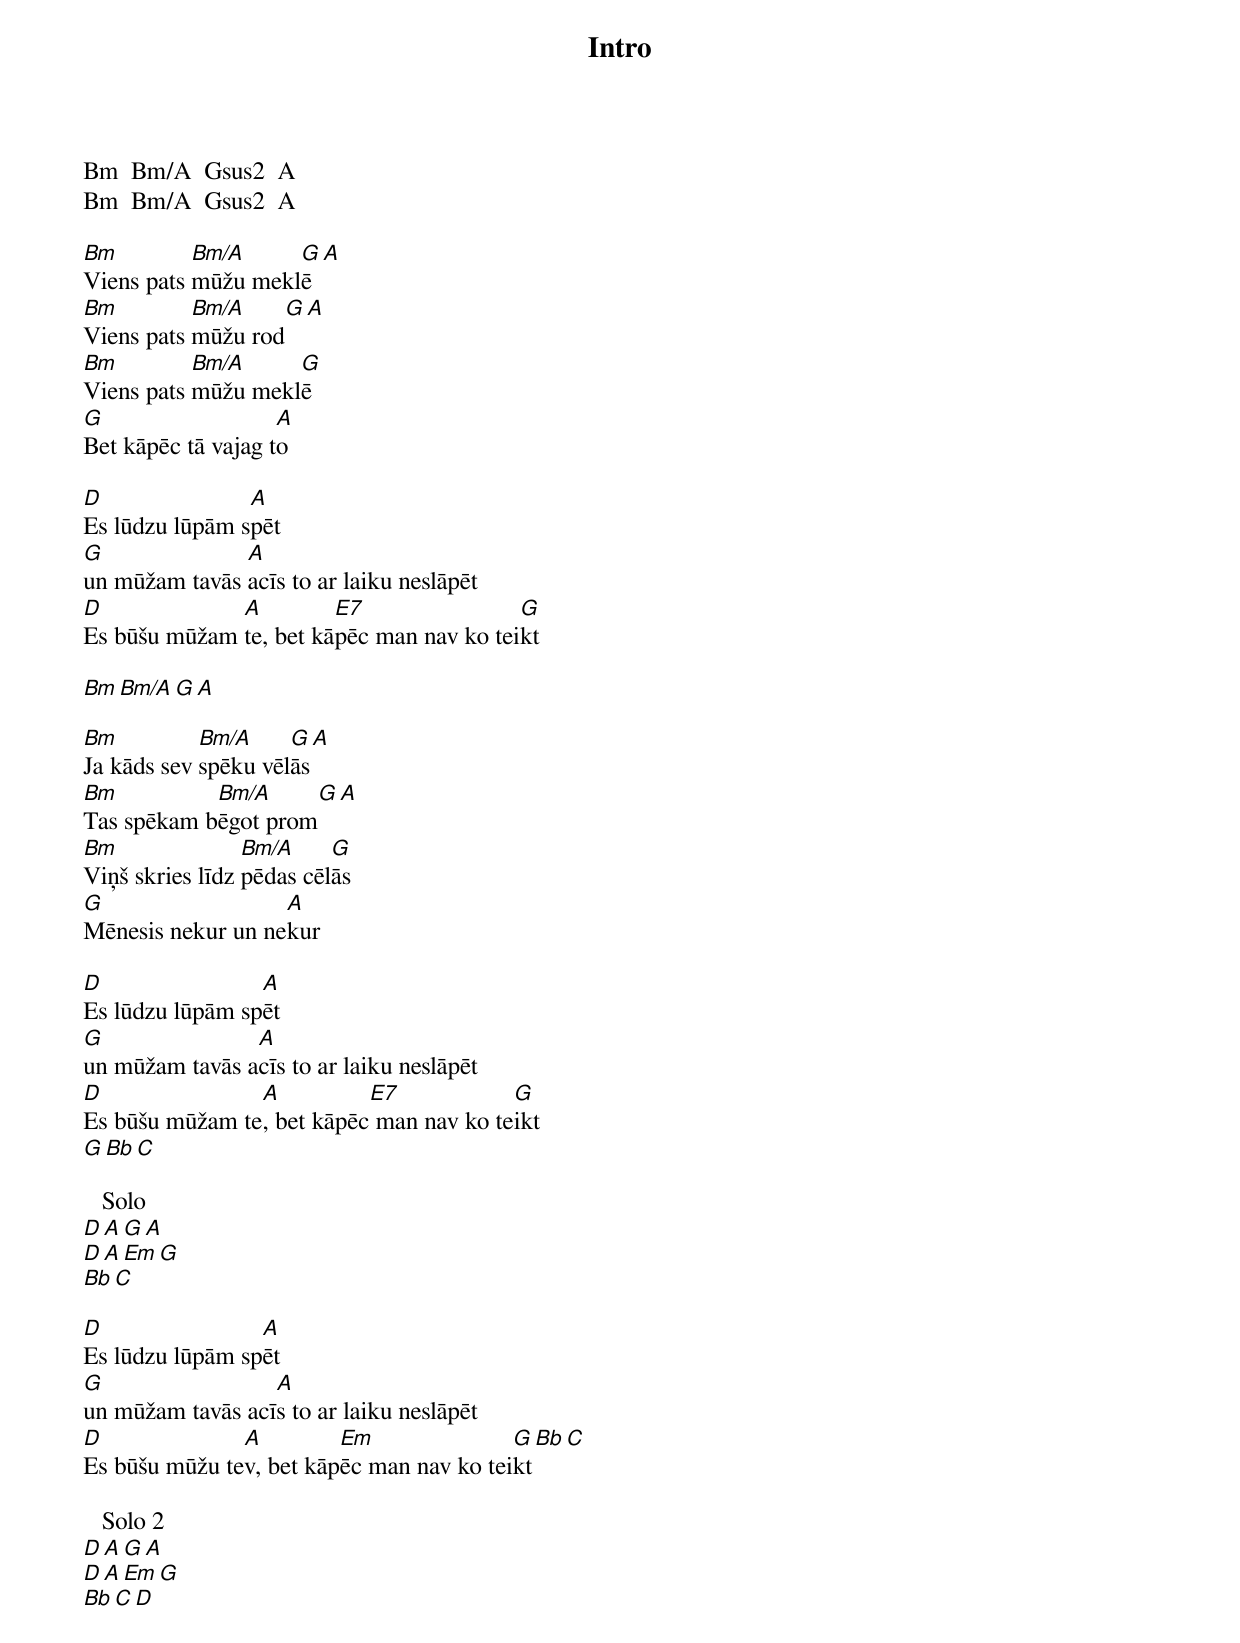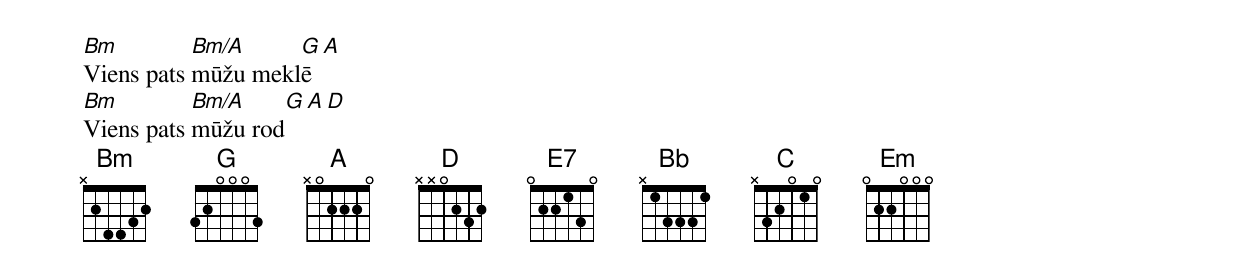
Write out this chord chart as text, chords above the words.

   Intro
Bm  Bm/A  Gsus2  A
Bm  Bm/A  Gsus2  A

Bm         Bm/A     G     A
Viens pats mūžu meklē
Bm         Bm/A     G     A
Viens pats mūžu rod
Bm         Bm/A     G
Viens pats mūžu meklē
G                   A
Bet kāpēc tā vajag to

D               A
Es lūdzu lūpām spēt
G              A
un mūžam tavās acīs to ar laiku neslāpēt
D             A         E7                G
Es būšu mūžam te, bet kāpēc man nav ko teikt

Bm  Bm/A  G  A

Bm          Bm/A     G     A
Ja kāds sev spēku vēlās
Bm          Bm/A     G     A
Tas spēkam bēgot prom
Bm               Bm/A     G
Viņš skries līdz pēdas cēlās
G                  A
Mēnesis nekur un nekur

D                A
Es lūdzu lūpām spēt
G               A
un mūžam tavās acīs to ar laiku neslāpēt
D               A          E7            G
Es būšu mūžam te, bet kāpēc man nav ko teikt
G   Bb  C

   Solo
D  A  G  A
D  A  Em  G
Bb  C

D                A
Es lūdzu lūpām spēt
G                 A
un mūžam tavās acīs to ar laiku neslāpēt
D              A         Em               G    Bb  C
Es būšu mūžu tev, bet kāpēc man nav ko teikt

   Solo 2
D  A  G  A
D  A  Em  G
Bb  C   D

Bm         Bm/A     G   A
Viens pats mūžu meklē
Bm         Bm/A    G  A   D
Viens pats mūžu rod
